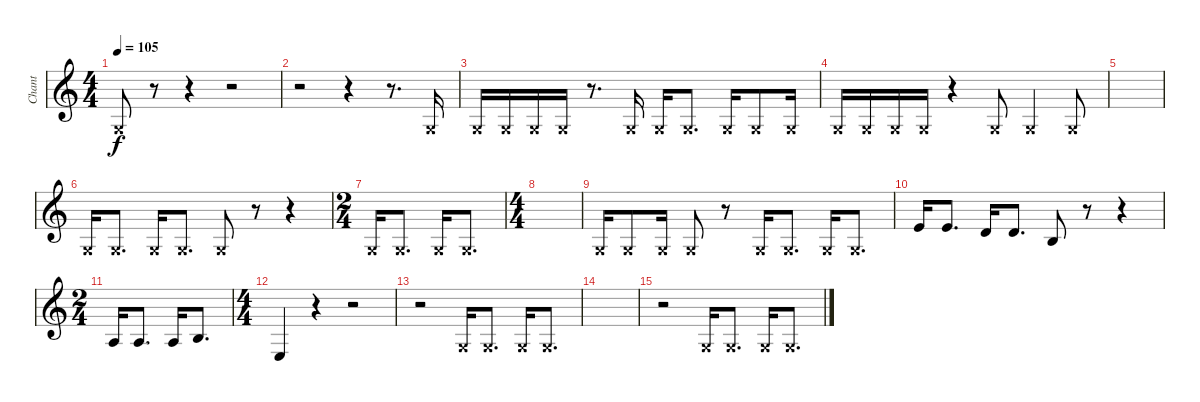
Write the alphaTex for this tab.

\track ("Chant" "Chant") {instrument tremolostrings}
\staff {score}
\tuning (E4 B3 G3 D3 A2 E2) {hide}
\ts (4 4)
\tempo 105
\clef g2
\ks c
5.4{x}.8{dy f} r.8 r.4 r.2 |
r.2 r.4 r.8{d} 5.4{x}.16 |
5.4{x}.16 5.4{x}.16 5.4{x}.16 5.4{x}.16 r.8{d} 5.4{x}.16 5.4{x}.16 0.3{x}.8{d} 5.4{x}.16 5.4{x}.8 5.4{x}.16 |
5.4{x}.16 5.4{x}.16 5.4{x}.16 5.4{x}.16 r.4 5.4{x}.8 5.4{x}.4 5.4{x}.8 |
|
5.4{x}.16 5.4{x}.8{d} 5.4{x}.16 5.4{x}.8{d} 5.4{x}.8 r.8 r.4 |
\ts (2 4)
0.3{x}.16 0.3{x}.8{d} 0.3{x}.16 0.3{x}.8{d} |
\ts (4 4)
|
0.3{x}.16 0.3{x}.8 0.3{x}.16 0.3{x}.8 r.8 0.3{x}.16 0.3{x}.8{d} 0.3{x}.16 0.3{x}.8{d} |
0.1.16 0.1.8{d} 3.2.16 3.2.8{d} 0.2.8 r.8 r.4 |
\ts (2 4)
2.3.16 2.3.8{d} 2.3.16 0.2.8{d} |
\ts (4 4)
2.4.4 r.4 r.2 |
r.2 0.3{x}.16 0.3{x}.8{d} 0.3{x}.16 0.3{x}.8{d} |
|
r.2 0.3{x}.16 0.3{x}.8{d} 0.3{x}.16 0.3{x}.8{d}
